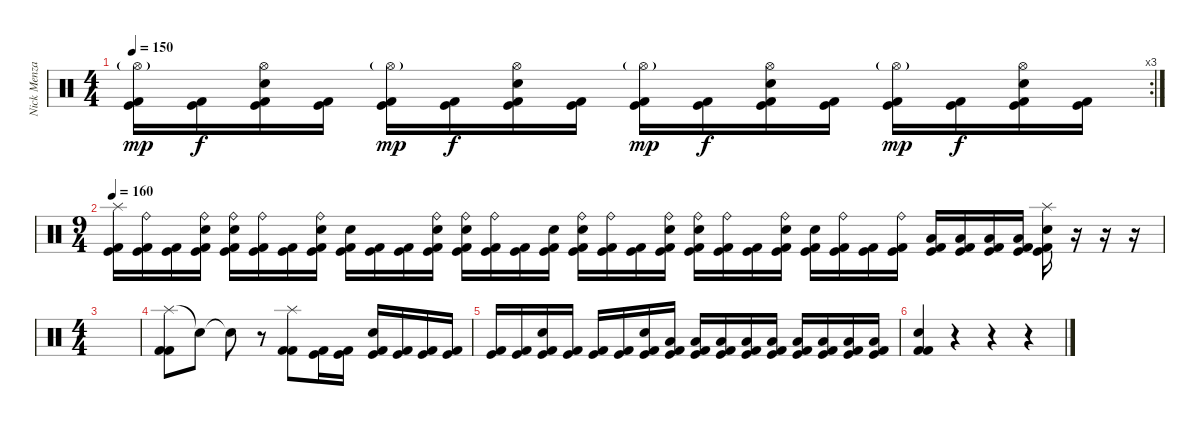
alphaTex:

\track ("Nick Menza" "Nick Menza") {instrument percussion}
\staff {score}
\articulation defaults
\rc 3
\ts (4 4)
\tempo 150
\clef neutral
\ks c
("Hi-Hat (open)"{g} "Kick (hit) 2" "Kick (hit)").16{dy mp} ("Kick (hit) 2" "Kick (hit)").16{dy f} ("Hi-Hat (open)" "Electric Snare (hit)" "Kick (hit) 2" "Kick (hit)").16 ("Kick (hit) 2" "Kick (hit)").16 ("Hi-Hat (open)"{g} "Kick (hit) 2" "Kick (hit)").16{dy mp} ("Kick (hit) 2" "Kick (hit)").16{dy f} ("Hi-Hat (open)" "Electric Snare (hit)" "Kick (hit) 2" "Kick (hit)").16 ("Kick (hit) 2" "Kick (hit)").16 ("Hi-Hat (open)"{g} "Kick (hit) 2" "Kick (hit)").16{dy mp} ("Kick (hit) 2" "Kick (hit)").16{dy f} ("Hi-Hat (open)" "Electric Snare (hit)" "Kick (hit) 2" "Kick (hit)").16 ("Kick (hit) 2" "Kick (hit)").16 ("Hi-Hat (open)"{g} "Kick (hit) 2" "Kick (hit)").16{dy mp} ("Kick (hit) 2" "Kick (hit)").16{dy f} ("Hi-Hat (open)" "Electric Snare (hit)" "Kick (hit) 2" "Kick (hit)").16 ("Kick (hit) 2" "Kick (hit)").16 |
\ts (9 4)
\tempo 160
("Splash (hit)" "Kick (hit) 2" "Kick (hit)").16 ("Ride (bell)" "Kick (hit) 2" "Kick (hit)").16 ("Kick (hit) 2" "Kick (hit)").16 ("Ride (bell)" "Electric Snare (hit)" "Kick (hit) 2" "Kick (hit)").16 ("Ride (bell)" "Electric Snare (hit)" "Kick (hit) 2" "Kick (hit)").16 ("Ride (bell)" "Kick (hit) 2" "Kick (hit)").16 ("Kick (hit) 2" "Kick (hit)").16 ("Ride (bell)" "Electric Snare (hit)" "Kick (hit) 2" "Kick (hit)").16 ("Electric Snare (hit)" "Kick (hit) 2" "Kick (hit)").16 ("Kick (hit) 2" "Kick (hit)").16 ("Kick (hit) 2" "Kick (hit)").16 ("Ride (bell)" "Electric Snare (hit)" "Kick (hit) 2" "Kick (hit)").16 ("Ride (bell)" "Electric Snare (hit)" "Kick (hit) 2" "Kick (hit)").16 ("Ride (bell)" "Kick (hit) 2" "Kick (hit)").16 ("Kick (hit) 2" "Kick (hit)").16 ("Electric Snare (hit)" "Kick (hit) 2" "Kick (hit)").16 ("Ride (bell)" "Electric Snare (hit)" "Kick (hit) 2" "Kick (hit)").16 ("Ride (bell)" "Kick (hit) 2" "Kick (hit)").16 ("Kick (hit) 2" "Kick (hit)").16 ("Ride (bell)" "Electric Snare (hit)" "Kick (hit) 2" "Kick (hit)").16 ("Ride (bell)" "Electric Snare (hit)" "Kick (hit) 2" "Kick (hit)").16 ("Ride (bell)" "Kick (hit) 2" "Kick (hit)").16 ("Kick (hit) 2" "Kick (hit)").16 ("Ride (bell)" "Electric Snare (hit)" "Kick (hit) 2" "Kick (hit)").16 ("Electric Snare (hit)" "Kick (hit) 2" "Kick (hit)").16 ("Ride (bell)" "Kick (hit) 2" "Kick (hit)").16 ("Kick (hit) 2" "Kick (hit)").16 ("Ride (bell)" "Kick (hit) 2" "Kick (hit)").16 ("Low Tom (hit)" "Kick (hit) 2" "Kick (hit)").16 ("Low Tom (hit)" "Kick (hit) 2" "Kick (hit)").16 ("Low Tom (hit)" "Kick (hit) 2" "Kick (hit)").16 ("Low Tom (hit)" "Kick (hit) 2" "Kick (hit)").16 ("Splash (hit)" "Electric Snare (hit)" "Kick (hit) 2" "Kick (hit)").16 r.16 r.16 r.16 |
\ts (4 4)
|
("Splash (hit)" "Kick (hit) 2" "Kick (hit) 2").8 "Snare (hit)"{t}.8 "Snare (hit)"{t}.8 r.8 ("Splash (hit)" "Kick (hit) 2" "Kick (hit) 2").8 ("Kick (hit) 2" "Kick (hit)").16 ("Kick (hit) 2" "Kick (hit)").16 ("Electric Snare (hit)" "Kick (hit) 2" "Kick (hit)").16 ("Kick (hit) 2" "Kick (hit)").16 ("Kick (hit) 2" "Kick (hit)").16 ("Kick (hit) 2" "Kick (hit)").16 |
("Kick (hit) 2" "Kick (hit)").16 ("Kick (hit) 2" "Kick (hit)").16 ("Electric Snare (hit)" "Kick (hit) 2" "Kick (hit)").16 ("Kick (hit) 2" "Kick (hit)").16 ("Kick (hit) 2" "Kick (hit)").16 ("Kick (hit) 2" "Kick (hit)").16 ("Electric Snare (hit)" "Kick (hit) 2" "Kick (hit)").16 ("Low Tom (hit)" "Kick (hit) 2" "Kick (hit)").16 ("Low Tom (hit)" "Kick (hit) 2" "Kick (hit)").16 ("Low Tom (hit)" "Kick (hit) 2" "Kick (hit)").16 ("Low Tom (hit)" "Kick (hit) 2" "Kick (hit)").16 ("Low Tom (hit)" "Kick (hit) 2" "Kick (hit)").16 ("Low Tom (hit)" "Kick (hit) 2" "Kick (hit)").16 ("Low Tom (hit)" "Kick (hit) 2" "Kick (hit)").16 ("Low Tom (hit)" "Kick (hit) 2" "Kick (hit)").16 ("Low Tom (hit)" "Kick (hit) 2" "Kick (hit)").16 |
("Electric Snare (hit)" "Kick (hit) 2" "Kick (hit) 2").4 r.4 r.4 r.4
